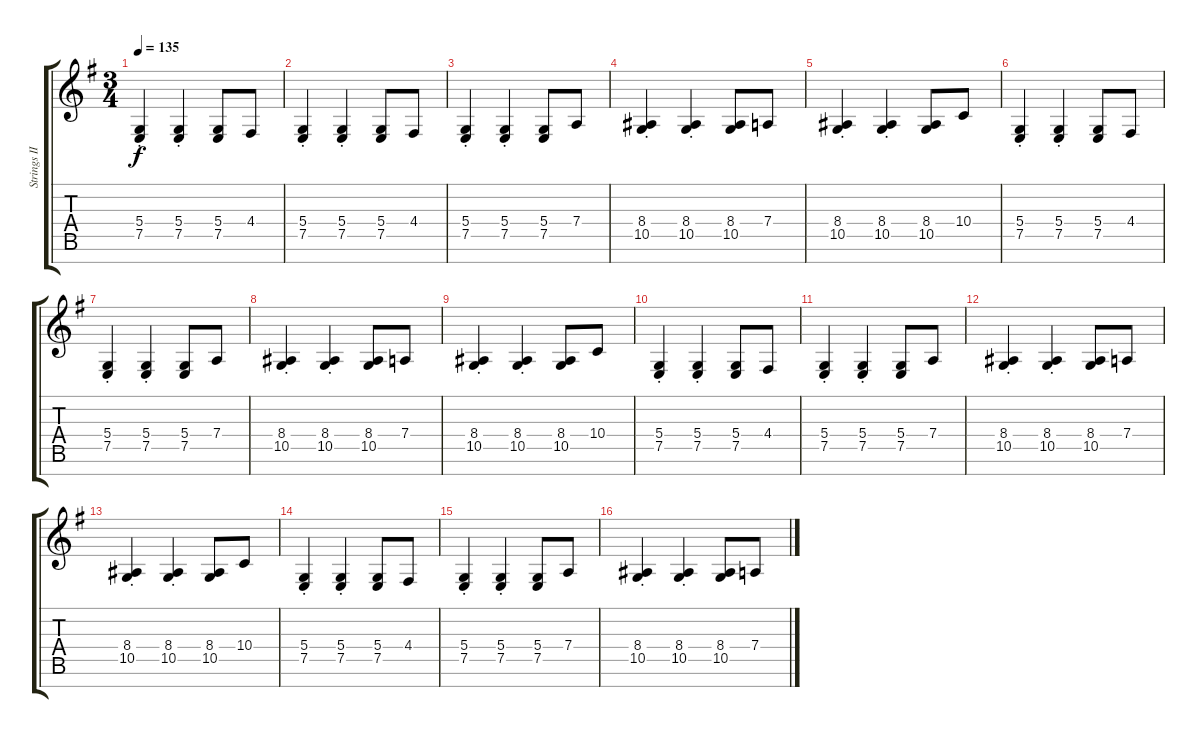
\track ("Strings III" "Strings II") {instrument stringensemble1}
\staff {score tabs}
\tuning (E4 B3 G3 D3 A2 E2 B1) {hide}
\ts (3 4)
\tempo 135
\clef g2
\ks eminor
(5.4{st} 7.5{st}).4{dy f} (5.4{st} 7.5{st}).4 (5.4 7.5).8 4.4.8 |
(5.4{st} 7.5{st}).4 (5.4{st} 7.5{st}).4 (5.4 7.5).8 4.4.8 |
(5.4{st} 7.5{st}).4 (5.4{st} 7.5{st}).4 (5.4 7.5).8 7.4.8 |
(8.4 10.5{st}).4 (8.4 10.5{st}).4 (8.4 10.5).8 7.4.8 |
(8.4 10.5{st}).4 (8.4 10.5{st}).4 (8.4 10.5).8 10.4.8 |
(5.4{st} 7.5{st}).4 (5.4{st} 7.5{st}).4 (5.4 7.5).8 4.4.8 |
(5.4{st} 7.5{st}).4 (5.4{st} 7.5{st}).4 (5.4 7.5).8 7.4.8 |
(8.4 10.5{st}).4 (8.4 10.5{st}).4 (8.4 10.5).8 7.4.8 |
(8.4 10.5{st}).4 (8.4 10.5{st}).4 (8.4 10.5).8 10.4.8 |
(5.4{st} 7.5{st}).4 (5.4{st} 7.5{st}).4 (5.4 7.5).8 4.4.8 |
(5.4{st} 7.5{st}).4 (5.4{st} 7.5{st}).4 (5.4 7.5).8 7.4.8 |
(8.4 10.5{st}).4 (8.4 10.5{st}).4 (8.4 10.5).8 7.4.8 |
(8.4 10.5{st}).4 (8.4 10.5{st}).4 (8.4 10.5).8 10.4.8 |
(5.4{st} 7.5{st}).4 (5.4{st} 7.5{st}).4 (5.4 7.5).8 4.4.8 |
(5.4{st} 7.5{st}).4 (5.4{st} 7.5{st}).4 (5.4 7.5).8 7.4.8 |
(8.4 10.5{st}).4 (8.4 10.5{st}).4 (8.4 10.5).8 7.4.8
